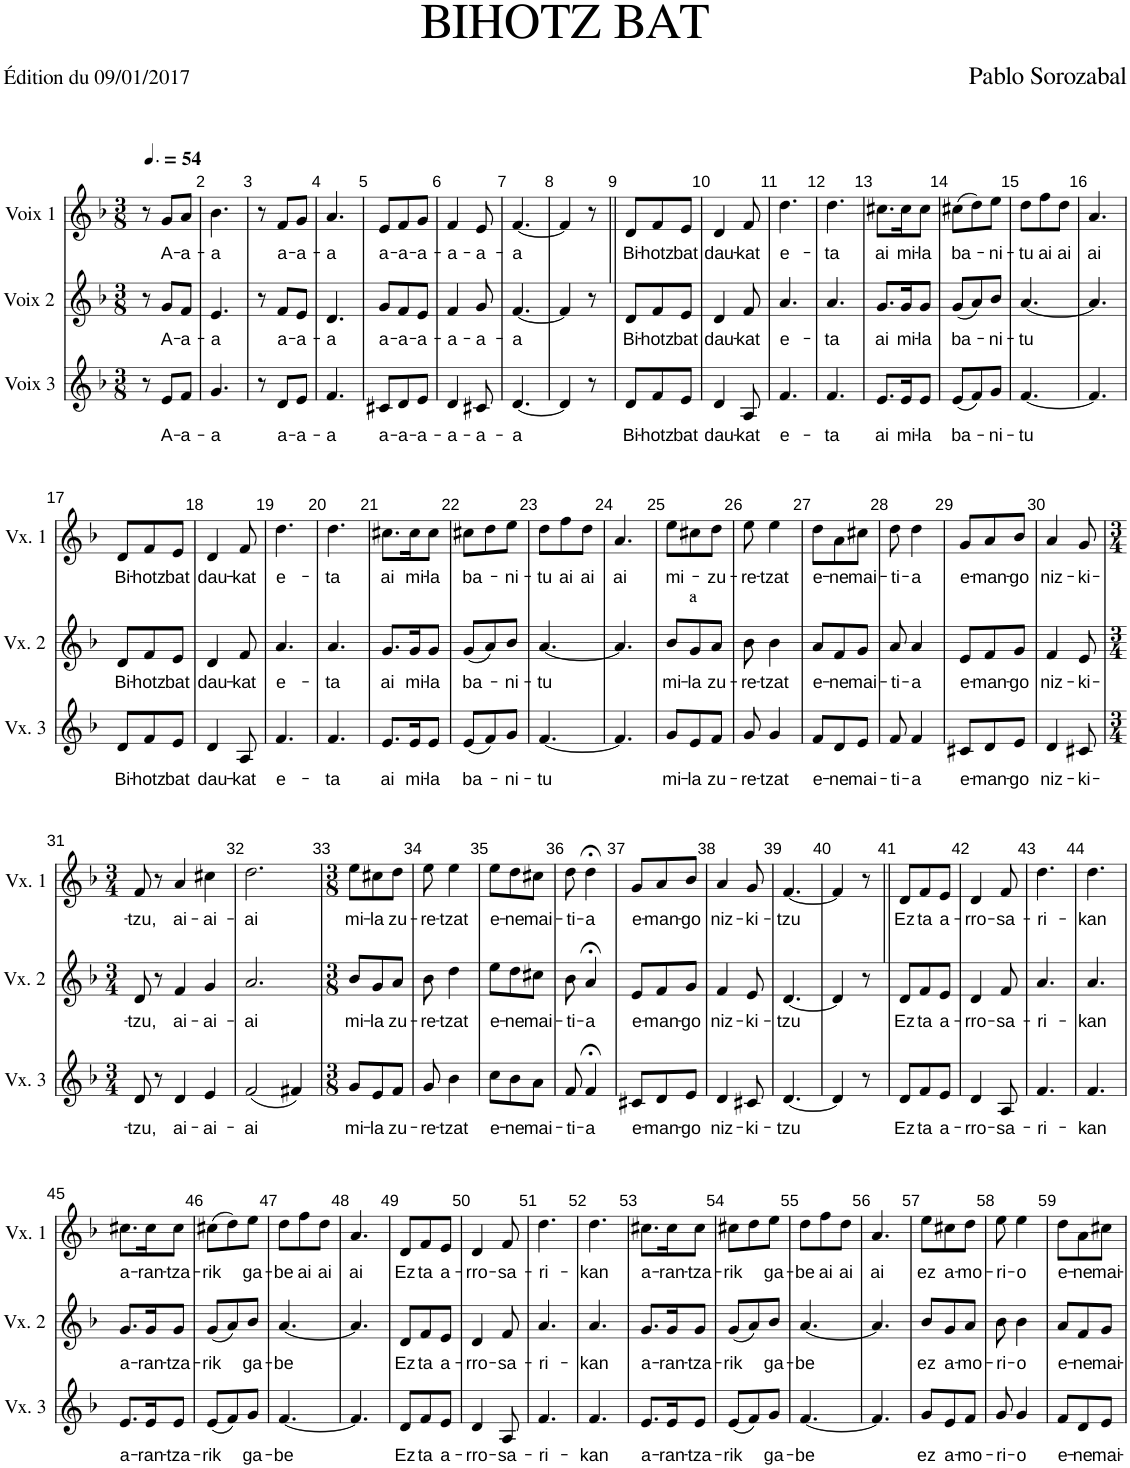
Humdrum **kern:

**kern	**text	**kern	**text	**kern	**text	**text
*part3	*part3	*part2	*part2	*part1	*part1	*part1
*staff3	*staff3	*staff2	*staff2	*staff1	*staff1	*staff1
*I"Voix 3	*	*I"Voix 2	*	*I"Voix 1	*	*
*I'Vx. 3	*	*I'Vx. 2	*	*I'Vx. 1	*	*
*clefG2	*	*clefG2	*	*clefG2	*	*
*k[b-]	*	*k[b-]	*	*k[b-]	*	*
*M3/8	*	*M3/8	*	*M3/8	*	*
=1	=1	=1	=1	=1	=1	=1
8r	.	8r	.	8r	.	.
*	*	*	*	*MM81	*	*
!	!LO:LY:b	!	!LO:LY:b	!	!LO:LY:b	!
8e/L	A-	8g/L	A-	8g/L	A-	.
!	!LO:LY:b	!	!LO:LY:b	!	!LO:LY:b	!
8f/J	-a-	8f/J	-a-	8a/J	-a-	.
=2	=2	=2	=2	=2	=2	=2
!	!LO:LY:b	!	!LO:LY:b	!	!LO:LY:b	!
4.g/	-a	4.e/	-a	4.b-\	-a	.
=3	=3	=3	=3	=3	=3	=3
8r	.	8r	.	8r	.	.
!	!LO:LY:b	!	!LO:LY:b	!	!LO:LY:b	!
8d/L	a-	8f/L	a-	8f/L	a-	.
!	!LO:LY:b	!	!LO:LY:b	!	!LO:LY:b	!
8e/J	-a-	8e/J	-a-	8g/J	-a-	.
=4	=4	=4	=4	=4	=4	=4
!	!LO:LY:b	!	!LO:LY:b	!	!LO:LY:b	!
4.f/	-a	4.d/	-a	4.a/	-a	.
=5	=5	=5	=5	=5	=5	=5
!	!LO:LY:b	!	!LO:LY:b	!	!LO:LY:b	!
8c#X/L	a-	8g/L	a-	8e/L	a-	.
!	!LO:LY:b	!	!LO:LY:b	!	!LO:LY:b	!
8d/	-a-	8f/	-a-	8f/	-a-	.
!	!LO:LY:b	!	!LO:LY:b	!	!LO:LY:b	!
8e/J	-a-	8e/J	-a-	8g/J	-a-	.
=6	=6	=6	=6	=6	=6	=6
!	!LO:LY:b	!	!LO:LY:b	!	!LO:LY:b	!
4d/	-a-	4f/	-a-	4f/	-a-	.
!	!LO:LY:b	!	!LO:LY:b	!	!LO:LY:b	!
8c#X/	-a-	8g/	-a-	8e/	-a-	.
=7	=7	=7	=7	=7	=7	=7
!	!LO:LY:b	!	!LO:LY:b	!	!LO:LY:b	!
[4.d/	-a	[4.f/	-a	[4.f/	-a	.
=8	=8	=8	=8	=8	=8	=8
4d/]	.	4f/]	.	4f/]	.	.
8r	.	8r	.	8r	.	.
=9||	=9||	=9||	=9||	=9||	=9||	=9||
!	!LO:LY:b	!	!LO:LY:b	!	!LO:LY:b	!
8d/L	Bi-	8d/L	Bi-	8d/L	Bi-	.
!	!LO:LY:b	!	!LO:LY:b	!	!LO:LY:b	!
8f/	-hotz	8f/	-hotz	8f/	-hotz	.
!	!LO:LY:b	!	!LO:LY:b	!	!LO:LY:b	!
8e/J	bat	8e/J	bat	8e/J	bat	.
=10	=10	=10	=10	=10	=10	=10
!	!LO:LY:b	!	!LO:LY:b	!	!LO:LY:b	!
4d/	dau-	4d/	dau-	4d/	dau-	.
!	!LO:LY:b	!	!LO:LY:b	!	!LO:LY:b	!
8A/	-kat	8f/	-kat	8f/	-kat	.
=11	=11	=11	=11	=11	=11	=11
!	!LO:LY:b	!	!LO:LY:b	!	!LO:LY:b	!
4.f/	e-	4.a/	e-	4.dd\	e-	.
=12	=12	=12	=12	=12	=12	=12
!	!LO:LY:b	!	!LO:LY:b	!	!LO:LY:b	!
4.f/	-ta	4.a/	-ta	4.dd\	-ta	.
=13	=13	=13	=13	=13	=13	=13
!	!LO:LY:b	!	!LO:LY:b	!	!LO:LY:b	!
8.e/L	ai	8.g/L	ai	8.cc#X\L	ai	.
!	!LO:LY:b	!	!LO:LY:b	!	!LO:LY:b	!
16e/K	mi-	16g/K	mi-	16cc#\K	mi-	.
!	!LO:LY:b	!	!LO:LY:b	!	!LO:LY:b	!
8e/J	-la	8g/J	-la	8cc#\J	-la	.
=14	=14	=14	=14	=14	=14	=14
!	!LO:LY:b	!	!LO:LY:b	!	!LO:LY:b	!
(8e/L	ba-	(8g/L	ba-	(8cc#X\L	ba-	.
8f/)	.	8a/)	.	8dd\)	.	.
!	!LO:LY:b	!	!LO:LY:b	!	!LO:LY:b	!
8g/J	-ni-	8b-/J	-ni-	8ee\J	-ni-	.
=15	=15	=15	=15	=15	=15	=15
!	!LO:LY:b	!	!LO:LY:b	!	!LO:LY:b	!
[4.f/	-tu	[4.a/	-tu	8dd\L	-tu	.
!	!	!	!	!	!LO:LY:b	!
.	.	.	.	8ff\	ai	.
!	!	!	!	!	!LO:LY:b	!
.	.	.	.	8dd\J	ai	.
=16	=16	=16	=16	=16	=16	=16
!	!	!	!	!	!LO:LY:b	!
4.f/]	.	4.a/]	.	4.a/	ai	.
!!LO:LB:g=z
=17	=17	=17	=17	=17	=17	=17
!	!LO:LY:b	!	!LO:LY:b	!	!LO:LY:b	!
8d/L	Bi-	8d/L	Bi-	8d/L	Bi-	.
!	!LO:LY:b	!	!LO:LY:b	!	!LO:LY:b	!
8f/	-hotz	8f/	-hotz	8f/	-hotz	.
!	!LO:LY:b	!	!LO:LY:b	!	!LO:LY:b	!
8e/J	bat	8e/J	bat	8e/J	bat	.
=18	=18	=18	=18	=18	=18	=18
!	!LO:LY:b	!	!LO:LY:b	!	!LO:LY:b	!
4d/	dau-	4d/	dau-	4d/	dau-	.
!	!LO:LY:b	!	!LO:LY:b	!	!LO:LY:b	!
8A/	-kat	8f/	-kat	8f/	-kat	.
=19	=19	=19	=19	=19	=19	=19
!	!LO:LY:b	!	!LO:LY:b	!	!LO:LY:b	!
4.f/	e-	4.a/	e-	4.dd\	e-	.
=20	=20	=20	=20	=20	=20	=20
!	!LO:LY:b	!	!LO:LY:b	!	!LO:LY:b	!
4.f/	-ta	4.a/	-ta	4.dd\	-ta	.
=21	=21	=21	=21	=21	=21	=21
!	!LO:LY:b	!	!LO:LY:b	!	!LO:LY:b	!
8.e/L	ai	8.g/L	ai	8.cc#X\L	ai	.
!	!LO:LY:b	!	!LO:LY:b	!	!LO:LY:b	!
16e/K	mi-	16g/K	mi-	16cc#\K	mi-	.
!	!LO:LY:b	!	!LO:LY:b	!	!LO:LY:b	!
8e/J	-la	8g/J	-la	8cc#\J	-la	.
=22	=22	=22	=22	=22	=22	=22
!	!LO:LY:b	!	!LO:LY:b	!	!LO:LY:b	!
(8e/L	ba-	(8g/L	ba-	8cc#X\L	ba-	.
8f/)	.	8a/)	.	8dd\	.	.
!	!LO:LY:b	!	!LO:LY:b	!	!LO:LY:b	!
8g/J	-ni-	8b-/J	-ni-	8ee\J	-ni-	.
=23	=23	=23	=23	=23	=23	=23
!	!LO:LY:b	!	!LO:LY:b	!	!LO:LY:b	!
[4.f/	-tu	[4.a/	-tu	8dd\L	-tu	.
!	!	!	!	!	!LO:LY:b	!
.	.	.	.	8ff\	ai	.
!	!	!	!	!	!LO:LY:b	!
.	.	.	.	8dd\J	ai	.
=24	=24	=24	=24	=24	=24	=24
!	!	!	!	!	!LO:LY:b	!
4.f/]	.	4.a/]	.	4.a/	ai	.
=25	=25	=25	=25	=25	=25	=25
!	!LO:LY:b	!	!LO:LY:b	!	!LO:LY:b	!
8g/L	mi-	8b-/L	mi-	8ee\L	mi-	.
!	!LO:LY:b	!	!LO:LY:b	!	!	!LO:LY:b
8e/	-la	8g/	-la	8cc#X\	.	a-
!	!LO:LY:b	!	!LO:LY:b	!	!LO:LY:b	!
8f/J	zu-	8a/J	zu-	8dd\J	zu-	.
=26	=26	=26	=26	=26	=26	=26
!	!LO:LY:b	!	!LO:LY:b	!	!LO:LY:b	!
8g/	-re-	8b-\	-re-	8ee\	-re-	.
!	!LO:LY:b	!	!LO:LY:b	!	!LO:LY:b	!
4g/	-tzat	4b-\	-tzat	4ee\	-tzat	.
=27	=27	=27	=27	=27	=27	=27
!	!LO:LY:b	!	!LO:LY:b	!	!LO:LY:b	!
8f/L	e-	8a/L	e-	8dd\L	e-	.
!	!LO:LY:b	!	!LO:LY:b	!	!LO:LY:b	!
8d/	-ne	8f/	-ne	8a\	-ne	.
!	!LO:LY:b	!	!LO:LY:b	!	!LO:LY:b	!
8e/J	mai-	8g/J	mai-	8cc#X\J	mai-	.
=28	=28	=28	=28	=28	=28	=28
!	!LO:LY:b	!	!LO:LY:b	!	!LO:LY:b	!
8f/	-ti-	8a/	-ti-	8dd\	-ti-	.
!	!LO:LY:b	!	!LO:LY:b	!	!LO:LY:b	!
4f/	-a	4a/	-a	4dd\	-a	.
=29	=29	=29	=29	=29	=29	=29
!	!LO:LY:b	!	!LO:LY:b	!	!LO:LY:b	!
8c#X/L	e-	8e/L	e-	8g/L	e-	.
!	!LO:LY:b	!	!LO:LY:b	!	!LO:LY:b	!
8d/	-man-	8f/	-man-	8a/	-man-	.
!	!LO:LY:b	!	!LO:LY:b	!	!LO:LY:b	!
8e/J	-go	8g/J	-go	8b-/J	-go	.
=30	=30	=30	=30	=30	=30	=30
!	!LO:LY:b	!	!LO:LY:b	!	!LO:LY:b	!
4d/	niz-	4f/	niz-	4a/	niz-	.
!	!LO:LY:b	!	!LO:LY:b	!	!LO:LY:b	!
8c#X/	-ki-	8e/	-ki-	8g/	-ki-	.
!!LO:LB:g=z
=31	=31	=31	=31	=31	=31	=31
*M3/4	*	*M3/4	*	*M3/4	*	*
!	!LO:LY:b	!	!LO:LY:b	!	!LO:LY:b	!
8d/	-tzu,	8d/	-tzu,	8f/	-tzu,	.
8r	.	8r	.	8r	.	.
!	!LO:LY:b	!	!LO:LY:b	!	!LO:LY:b	!
4d/	ai-	4f/	ai-	4a/	ai-	.
!	!LO:LY:b	!	!LO:LY:b	!	!LO:LY:b	!
4e/	-ai-	4g/	-ai-	4cc#X\	-ai-	.
=32	=32	=32	=32	=32	=32	=32
!	!LO:LY:b	!	!LO:LY:b	!	!LO:LY:b	!
(2f/	-ai	2.a/	-ai	2.dd\	-ai	.
4f#X/)	.	.	.	.	.	.
=33	=33	=33	=33	=33	=33	=33
*M3/8	*	*M3/8	*	*M3/8	*	*
!	!LO:LY:b	!	!LO:LY:b	!	!LO:LY:b	!
8g/L	mi-	8b-/L	mi-	8ee\L	mi-	.
!	!LO:LY:b	!	!LO:LY:b	!	!LO:LY:b	!
8e/	-la	8g/	-la	8cc#X\	-la	.
!	!LO:LY:b	!	!LO:LY:b	!	!LO:LY:b	!
8f/J	zu-	8a/J	zu-	8dd\J	zu-	.
=34	=34	=34	=34	=34	=34	=34
!	!LO:LY:b	!	!LO:LY:b	!	!LO:LY:b	!
8g/	-re-	8b-\	-re-	8ee\	-re-	.
!	!LO:LY:b	!	!LO:LY:b	!	!LO:LY:b	!
4b-\	-tzat	4dd\	-tzat	4ee\	-tzat	.
=35	=35	=35	=35	=35	=35	=35
!	!LO:LY:b	!	!LO:LY:b	!	!LO:LY:b	!
8cc\L	e-	8ee\L	e-	8ee\L	e-	.
!	!LO:LY:b	!	!LO:LY:b	!	!LO:LY:b	!
8b-\	-ne	8dd\	-ne	8dd\	-ne	.
!	!LO:LY:b	!	!LO:LY:b	!	!LO:LY:b	!
8a\J	mai-	8cc#X\J	mai-	8cc#X\J	mai-	.
=36	=36	=36	=36	=36	=36	=36
!	!LO:LY:b	!	!LO:LY:b	!	!LO:LY:b	!
8f/	-ti-	8b-\	-ti-	8dd\	-ti-	.
!	!LO:LY:b	!	!LO:LY:b	!	!LO:LY:b	!
4f;</	-a	4a;</	-a	4dd;<\	-a	.
=37	=37	=37	=37	=37	=37	=37
!	!LO:LY:b	!	!LO:LY:b	!	!LO:LY:b	!
8c#X/L	e-	8e/L	e-	8g/L	e-	.
!	!LO:LY:b	!	!LO:LY:b	!	!LO:LY:b	!
8d/	-man-	8f/	-man-	8a/	-man-	.
!	!LO:LY:b	!	!LO:LY:b	!	!LO:LY:b	!
8e/J	-go	8g/J	-go	8b-/J	-go	.
=38	=38	=38	=38	=38	=38	=38
!	!LO:LY:b	!	!LO:LY:b	!	!LO:LY:b	!
4d/	niz-	4f/	niz-	4a/	niz-	.
!	!LO:LY:b	!	!LO:LY:b	!	!LO:LY:b	!
8c#X/	-ki-	8e/	-ki-	8g/	-ki-	.
=39	=39	=39	=39	=39	=39	=39
!	!LO:LY:b	!	!LO:LY:b	!	!LO:LY:b	!
[4.d/	-tzu	[4.d/	-tzu	[4.f/	-tzu	.
=40	=40	=40	=40	=40	=40	=40
4d/]	.	4d/]	.	4f/]	.	.
8r	.	8r	.	8r	.	.
=41||	=41||	=41||	=41||	=41||	=41||	=41||
!	!LO:LY:b	!	!LO:LY:b	!	!LO:LY:b	!
8d/L	Ez	8d/L	Ez	8d/L	Ez	.
!	!LO:LY:b	!	!LO:LY:b	!	!LO:LY:b	!
8f/	ta	8f/	ta	8f/	ta	.
!	!LO:LY:b	!	!LO:LY:b	!	!LO:LY:b	!
8e/J	a-	8e/J	a-	8e/J	a-	.
=42	=42	=42	=42	=42	=42	=42
!	!LO:LY:b	!	!LO:LY:b	!	!LO:LY:b	!
4d/	-rro-	4d/	-rro-	4d/	-rro-	.
!	!LO:LY:b	!	!LO:LY:b	!	!LO:LY:b	!
8A/	-sa-	8f/	-sa-	8f/	-sa-	.
=43	=43	=43	=43	=43	=43	=43
!	!LO:LY:b	!	!LO:LY:b	!	!LO:LY:b	!
4.f/	-ri-	4.a/	-ri-	4.dd\	-ri-	.
=44	=44	=44	=44	=44	=44	=44
!	!LO:LY:b	!	!LO:LY:b	!	!LO:LY:b	!
4.f/	-kan	4.a/	-kan	4.dd\	-kan	.
!!LO:LB:g=z
=45	=45	=45	=45	=45	=45	=45
!	!LO:LY:b	!	!LO:LY:b	!	!LO:LY:b	!
8.e/L	a-	8.g/L	a-	8.cc#X\L	a-	.
!	!LO:LY:b	!	!LO:LY:b	!	!LO:LY:b	!
16e/K	-ran-	16g/K	-ran-	16cc#\K	-ran-	.
!	!LO:LY:b	!	!LO:LY:b	!	!LO:LY:b	!
8e/J	-tza-	8g/J	-tza-	8cc#\J	-tza-	.
=46	=46	=46	=46	=46	=46	=46
!	!LO:LY:b	!	!LO:LY:b	!	!LO:LY:b	!
(8e/L	-rik	(8g/L	-rik	(8cc#X\L	-rik	.
8f/)	.	8a/)	.	8dd\)	.	.
!	!LO:LY:b	!	!LO:LY:b	!	!LO:LY:b	!
8g/J	ga-	8b-/J	ga-	8ee\J	ga-	.
=47	=47	=47	=47	=47	=47	=47
!	!LO:LY:b	!	!LO:LY:b	!	!LO:LY:b	!
[4.f/	-be	[4.a/	-be	8dd\L	-be	.
!	!	!	!	!	!LO:LY:b	!
.	.	.	.	8ff\	ai	.
!	!	!	!	!	!LO:LY:b	!
.	.	.	.	8dd\J	ai	.
=48	=48	=48	=48	=48	=48	=48
!	!	!	!	!	!LO:LY:b	!
4.f/]	.	4.a/]	.	4.a/	ai	.
=49	=49	=49	=49	=49	=49	=49
!	!LO:LY:b	!	!LO:LY:b	!	!LO:LY:b	!
8d/L	Ez	8d/L	Ez	8d/L	Ez	.
!	!LO:LY:b	!	!LO:LY:b	!	!LO:LY:b	!
8f/	ta	8f/	ta	8f/	ta	.
!	!LO:LY:b	!	!LO:LY:b	!	!LO:LY:b	!
8e/J	a-	8e/J	a-	8e/J	a-	.
=50	=50	=50	=50	=50	=50	=50
!	!LO:LY:b	!	!LO:LY:b	!	!LO:LY:b	!
4d/	-rro-	4d/	-rro-	4d/	-rro-	.
!	!LO:LY:b	!	!LO:LY:b	!	!LO:LY:b	!
8A/	-sa-	8f/	-sa-	8f/	-sa-	.
=51	=51	=51	=51	=51	=51	=51
!	!LO:LY:b	!	!LO:LY:b	!	!LO:LY:b	!
4.f/	-ri-	4.a/	-ri-	4.dd\	-ri-	.
=52	=52	=52	=52	=52	=52	=52
!	!LO:LY:b	!	!LO:LY:b	!	!LO:LY:b	!
4.f/	-kan	4.a/	-kan	4.dd\	-kan	.
=53	=53	=53	=53	=53	=53	=53
!	!LO:LY:b	!	!LO:LY:b	!	!LO:LY:b	!
8.e/L	a-	8.g/L	a-	8.cc#X\L	a-	.
!	!LO:LY:b	!	!LO:LY:b	!	!LO:LY:b	!
16e/K	-ran-	16g/K	-ran-	16cc#\K	-ran-	.
!	!LO:LY:b	!	!LO:LY:b	!	!LO:LY:b	!
8e/J	-tza-	8g/J	-tza-	8cc#\J	-tza-	.
=54	=54	=54	=54	=54	=54	=54
!	!LO:LY:b	!	!LO:LY:b	!	!LO:LY:b	!
(8e/L	-rik	(8g/L	-rik	8cc#X\L	-rik	.
8f/)	.	8a/)	.	8dd\	.	.
!	!LO:LY:b	!	!LO:LY:b	!	!LO:LY:b	!
8g/J	ga-	8b-/J	ga-	8ee\J	ga-	.
=55	=55	=55	=55	=55	=55	=55
!	!LO:LY:b	!	!LO:LY:b	!	!LO:LY:b	!
[4.f/	-be	[4.a/	-be	8dd\L	-be	.
!	!	!	!	!	!LO:LY:b	!
.	.	.	.	8ff\	ai	.
!	!	!	!	!	!LO:LY:b	!
.	.	.	.	8dd\J	ai	.
=56	=56	=56	=56	=56	=56	=56
!	!	!	!	!	!LO:LY:b	!
4.f/]	.	4.a/]	.	4.a/	ai	.
=57	=57	=57	=57	=57	=57	=57
!	!LO:LY:b	!	!LO:LY:b	!	!LO:LY:b	!
8g/L	ez	8b-/L	ez	8ee\L	ez	.
!	!LO:LY:b	!	!LO:LY:b	!	!LO:LY:b	!
8e/	a-	8g/	a-	8cc#X\	a-	.
!	!LO:LY:b	!	!LO:LY:b	!	!LO:LY:b	!
8f/J	-mo-	8a/J	-mo-	8dd\J	-mo-	.
=58	=58	=58	=58	=58	=58	=58
!	!LO:LY:b	!	!LO:LY:b	!	!LO:LY:b	!
8g/	-ri-	8b-\	-ri-	8ee\	-ri-	.
!	!LO:LY:b	!	!LO:LY:b	!	!LO:LY:b	!
4g/	-o	4b-\	-o	4ee\	-o	.
=59	=59	=59	=59	=59	=59	=59
!	!LO:LY:b	!	!LO:LY:b	!	!LO:LY:b	!
8f/L	e-	8a/L	e-	8dd\L	e-	.
!	!LO:LY:b	!	!LO:LY:b	!	!LO:LY:b	!
8d/	-ne	8f/	-ne	8a\	-ne	.
!	!LO:LY:b	!	!LO:LY:b	!	!LO:LY:b	!
8e/J	mai-	8g/J	mai-	8cc#X\J	mai-	.
=	=	=	=	=	=	=
*-	*-	*-	*-	*-	*-	*-
